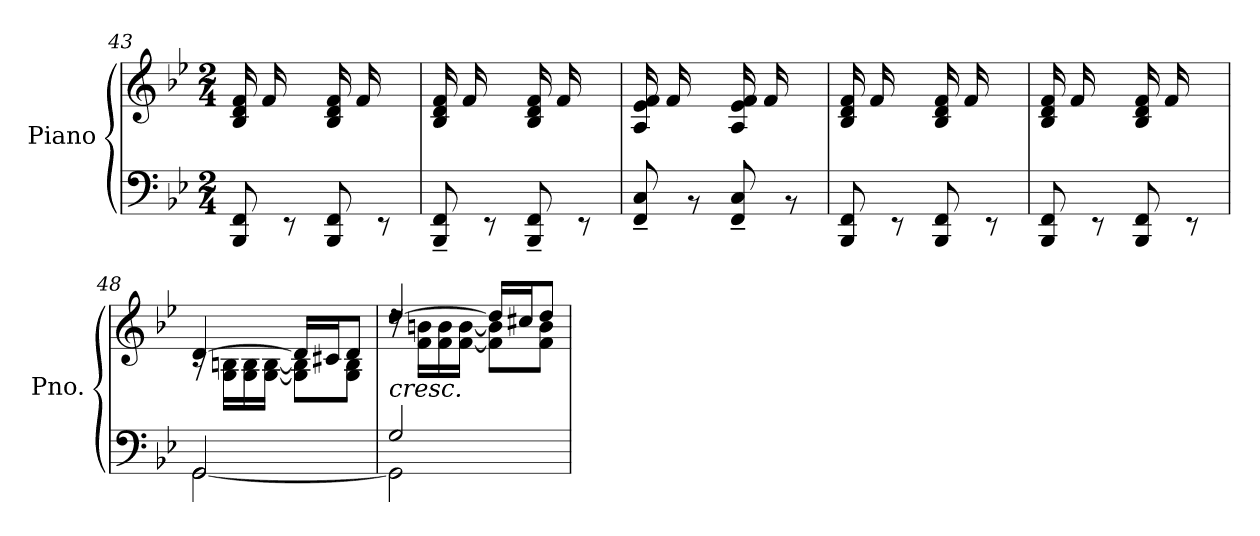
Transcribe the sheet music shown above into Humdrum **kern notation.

**kern	**kern
*part1	*part1
*staff2	*staff1
*I"Piano	*
*I'Pno.	*
*clefF4	*clefG2
*k[b-e-]	*k[b-e-]
*M2/4	*M2/4
=43	=43
*^	*
8ryy	8BBB-/ 8FF/	16B-/ 16d/ 16f/LL
.	.	16f/
16F/	8rEE	8ryy
16G/JJ	.	.
8ryy	8BBB-/ 8FF/	16B-/ 16d/ 16f/LL
.	.	16f/
16F/	8rEE	8ryy
16G/JJ	.	.
!!LO:LB:g=z
=44	=44	=44
8ryy	8BBB-/~ 8FF/~	16B-/ 16d/ 16f/LL
.	.	16f/
16F/	8rEE	8ryy
16G/JJ	.	.
8ryy	8BBB-/~ 8FF/~	16B-/ 16d/ 16f/LL
.	.	16f/
16F/	8rEE	8ryy
16G/JJ	.	.
=45	=45	=45
8ryy	8FF/~ 8C/~	16A/ 16e-/ 16f/LL
.	.	16f/
16F/	8rBB	8ryy
16G/JJ	.	.
8ryy	8FF/~ 8C/~	16A/ 16e-/ 16f/LL
.	.	16f/
16F/	8rBB	8ryy
16G/JJ	.	.
=46	=46	=46
8ryy	8BBB-/ 8FF/	16B-/ 16d/ 16f/LL
.	.	16f/
16F/	8rEE	8ryy
16G/JJ	.	.
8ryy	8BBB-/ 8FF/	16B-/ 16d/ 16f/LL
.	.	16f/
16F/	8rEE	8ryy
16G/JJ	.	.
=47	=47	=47
8ryy	8BBB-/ 8FF/	16B-/ 16d/ 16f/LL
.	.	16f/
16F/	8rEE	8ryy
16G/JJ	.	.
8ryy	8BBB-/ 8FF/	16B-/ 16d/ 16f/LL
.	.	16f/
16F/	8rEE	8ryy
16G/JJ	.	.
!!LO:LB:g=z
=48	=48	=48
*	*	*^
2GG/	[2GG\	[4d/	16rc
.	.	.	16G\ 16Bn\LL
.	.	.	16G\ 16B\
.	.	.	[16G\ [16B\JJ
.	.	16d/LL]	8G\] 8B\]L
.	.	16c#X/J	.
.	.	8d/J	8G\ 8B\J
=49	=49	=49	=49
!	!	!LO:TX:b:i:t=cresc.	!
2G/	2GG\]	[4dd/	16rdd
.	.	.	16f\ 16bn\LL
.	.	.	16f\ 16b\
.	.	.	[16f\ [16b\JJ
.	.	16dd/LL]	8f\] 8b\]L
.	.	16cc#X/J	.
.	.	8dd/J	8f\ 8b\J
*v	*v	*	*
*	*v	*v
=	=
*-	*-
